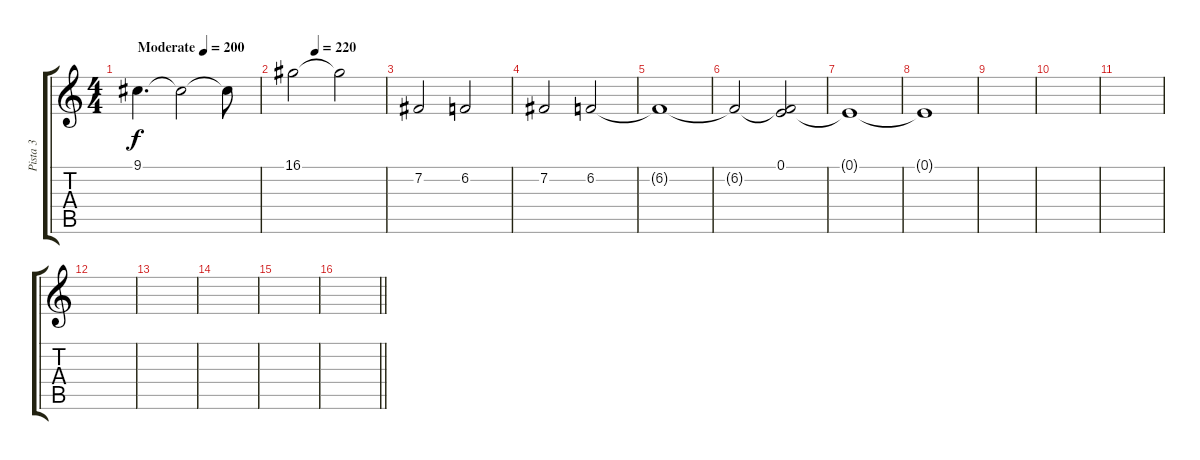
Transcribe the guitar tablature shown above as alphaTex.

\track ("Pista 3" "Pista 3") {instrument violin}
\staff {score tabs}
\tuning (E4 B3 G3 D3 A2 E2) {hide}
\ts (4 4)
\tempo (200 "Moderate")
\tempo 210
\tempo (200 "Moderate")
\clef g2
\ks c
9.1.4{d dy f instrument violin} 9.1{t}.2 9.1{t}.8 |
\tempo (220 0.25)
16.1.2 16.1{t}.2 |
7.2.2 6.2.2 |
7.2.2 6.2.2 |
6.2{t}.1 |
6.2{t}.2 (0.1 6.2{t}).2 |
0.1{t}.1 |
0.1{t}.1 |
|
|
|
|
|
|
|
\barLineRight lightlight
